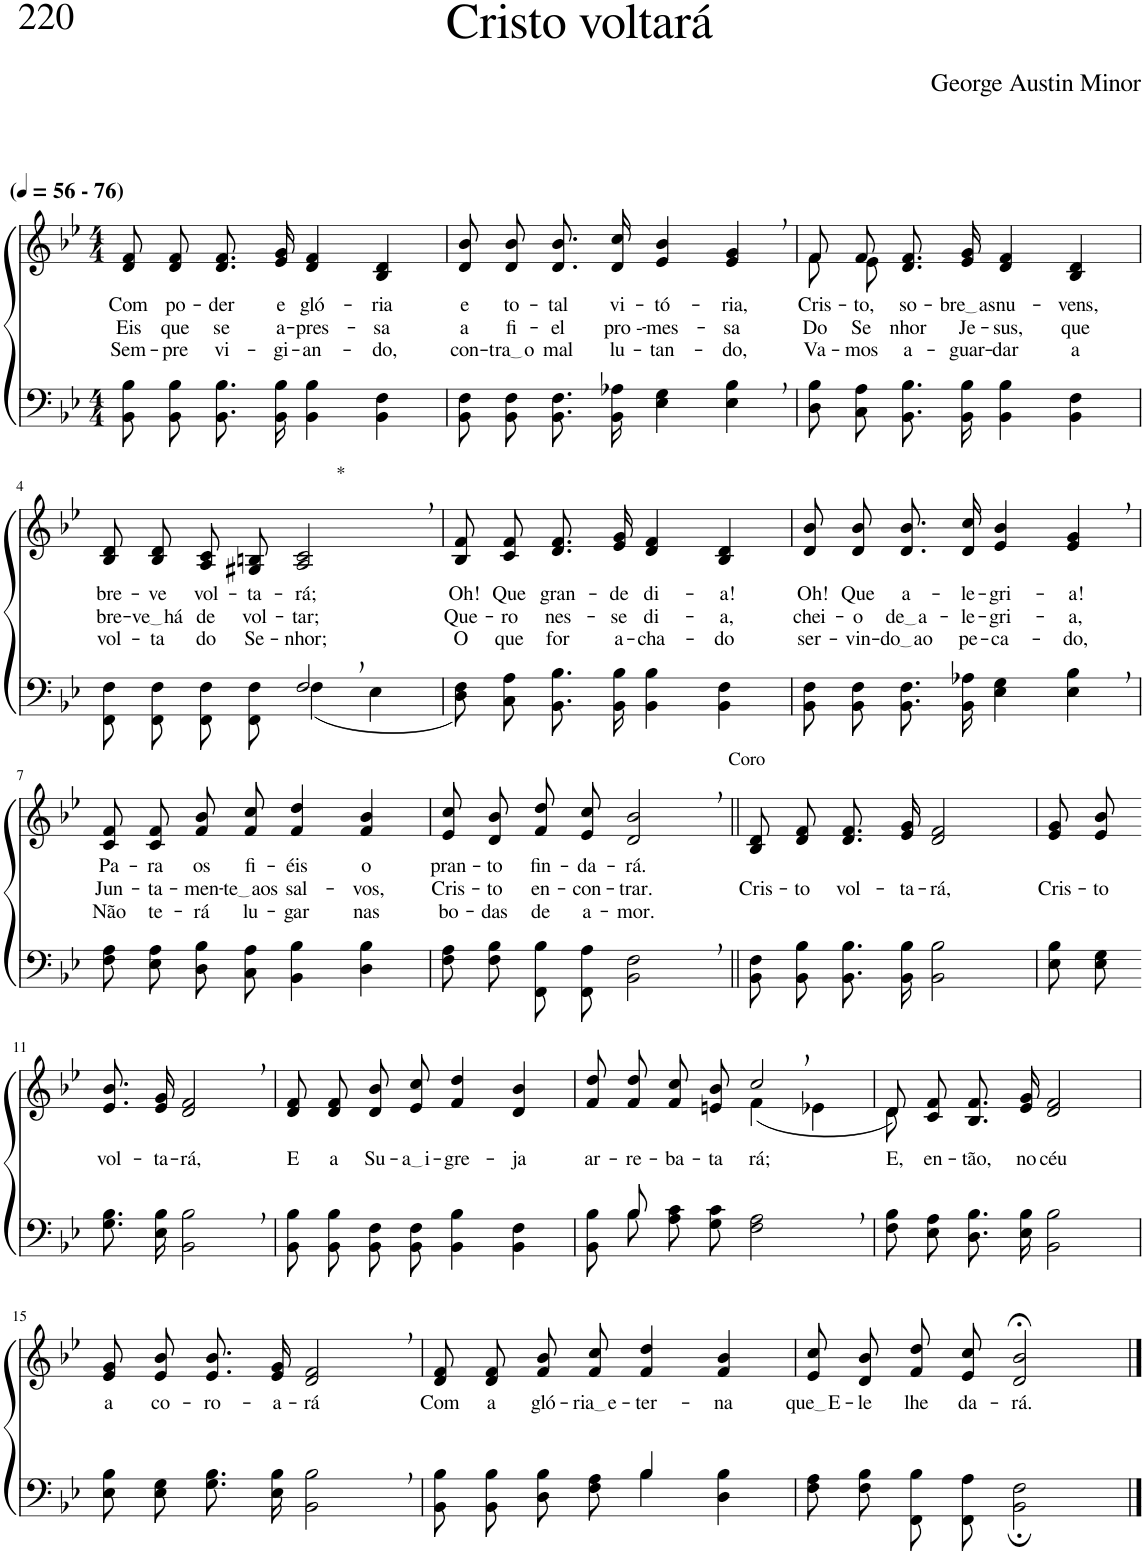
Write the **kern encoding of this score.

**kern	**kern	**text	**text	**text
*part2	*part1	*part1	*part1	*part1
*staff2	*staff1	*staff1	*staff1	*staff1
*I"Parte III e IV	*I"Parte I e II	*	*	*
*clefF4	*clefG2	*	*	*
*Trd-1c-2	*Trd-1c-2	*	*	*
*k[b-e-]	*k[b-e-]	*	*	*
*M4/4	*M4/4	*	*	*
*MM56	*MM56	*	*	*
=1	=1	=1	=1	=1
!	!LO:TX:a:B:t=(	!	!	!
!	!LO:TX:a:B:t=- 76)	!	!	!
!	!	!LO:LY:b	!LO:LY:b	!LO:LY:b
8BB-\ 8B-\L	8d/ 8f/L	Com	Eis	Sem-
!	!	!LO:LY:b	!LO:LY:b	!LO:LY:b
8BB-\ 8B-\J	8d/ 8f/J	po-	que	-pre
!	!	!LO:LY:b	!LO:LY:b	!LO:LY:b
8.BB-\ 8.B-\L	8.d/ 8.f/L	-der	se	vi-
!	!	!LO:LY:b	!LO:LY:b	!LO:LY:b
16BB-\ 16B-\Jk	16e-/ 16g/Jk	e	a-	-gi-
!	!	!LO:LY:b	!LO:LY:b	!LO:LY:b
4BB-\ 4B-\	4d/ 4f/	gló-	-pres-	-an-
!	!	!LO:LY:b	!LO:LY:b	!LO:LY:b
4BB-\ 4F\	4B-/ 4d/	-ria	-sa	-do,
=2	=2	=2	=2	=2
!	!	!LO:LY:b	!LO:LY:b	!LO:LY:b
8BB-\ 8F\L	8d/ 8b-/L	e	a	con-
!	!	!LO:LY:b	!LO:LY:b	!LO:LY:b
8BB-\ 8F\J	8d/ 8b-/J	to-	fi-	tra o
!	!	!LO:LY:b	!LO:LY:b	!LO:LY:b
8.BB-\ 8.F\L	8.d/ 8.b-/L	-tal	-el	mal
!	!	!LO:LY:b	!LO:LY:b	!LO:LY:b
16BB-\ 16A-X\Jk	16d/ 16cc/Jk	vi-	pro --	lu-
!	!	!LO:LY:b	!LO:LY:b	!LO:LY:b
4E-\ 4G\	4e-/ 4b-/	-tó-	-mes-	-tan-
!	!	!LO:LY:b	!LO:LY:b	!LO:LY:b
4E-\, 4B-\,	4e-/, 4g/,	-ria,	-sa	-do,
=3	=3	=3	=3	=3
!	!	!LO:LY:b	!LO:LY:b	!LO:LY:b
*	*^	*	*	*
8D\ 8B-\L	8f\L	8f/L	Cris-	Do	Va-
!	!	!	!LO:LY:b	!LO:LY:b	!LO:LY:b
8C\ 8A\J	8e-\J	8f/J	-to,	Se-	-mos
!	!	!	!LO:LY:b	!LO:LY:b	!LO:LY:b
8.BB-\ 8.B-\L	2.ryy	8.d/ 8.f/L	so-	nhor	a-
!	!	!	!LO:LY:b	!LO:LY:b	!LO:LY:b
16BB-\ 16B-\Jk	.	16e-/ 16g/Jk	bre as	Je-	-guar-
!	!	!	!LO:LY:b	!LO:LY:b	!LO:LY:b
4BB-\ 4B-\	.	4d/ 4f/	nu-	-sus,	-dar
!	!	!	!LO:LY:b	!LO:LY:b	!LO:LY:b
4BB-\ 4F\	.	4B-/ 4d/	-vens,	que	a
!!LO:LB:g=z
=4	=4	=4	=4	=4	=4
*^	*	*	*	*	*
!	!	!	!	!LO:LY:b	!LO:LY:b	!LO:LY:b
*	*	*v	*v	*	*	*
2ryy	8FF/ 8F/L	8B-/ 8d/L	bre-	-bre-	-vol-
!	!	!	!LO:LY:b	!LO:LY:b	!LO:LY:b
.	8FF/ 8F/J	8B-/ 8d/J	-ve	ve há	-ta
!	!	!	!LO:LY:b	!LO:LY:b	!LO:LY:b
.	8FF/ 8F/L	8A/ 8c/L	vol-	de	do
!	!	!	!LO:LY:b	!LO:LY:b	!LO:LY:b
.	8FF/ 8F/J	8G#X/ 8Bn/J	-ta-	vol-	Se-
!	!	!LO:TX:a:t=*	!	!	!
!	!	!	!LO:LY:b	!LO:LY:b	!LO:LY:b
2F,/	(4F\	2A/, 2c/,	-rá;	-tar;	-nhor;
.	4E-\	.	.	.	.
=5	=5	=5	=5	=5	=5
!	!	!	!LO:LY:b	!LO:LY:b	!LO:LY:b
*v	*v	*	*	*	*
8D\ 8F\L)	8B-/ 8f/L	Oh!	Que-	O
!	!	!LO:LY:b	!LO:LY:b	!LO:LY:b
8C\ 8A\J	8c/ 8f/J	Que	-ro	que
!	!	!LO:LY:b	!LO:LY:b	!LO:LY:b
8.BB-\ 8.B-\L	8.d/ 8.f/L	gran-	nes-	for
!	!	!LO:LY:b	!LO:LY:b	!LO:LY:b
16BB-\ 16B-\Jk	16e-/ 16g/Jk	-de	-se	a-
!	!	!LO:LY:b	!LO:LY:b	!LO:LY:b
4BB-\ 4B-\	4d/ 4f/	di-	di-	-cha-
!	!	!LO:LY:b	!LO:LY:b	!LO:LY:b
4BB-\ 4F\	4B-/ 4d/	-a!	-a,	-do
=6	=6	=6	=6	=6
!	!	!LO:LY:b	!LO:LY:b	!LO:LY:b
8BB-\ 8F\L	8d/ 8b-/L	Oh!	chei-	ser-
!	!	!LO:LY:b	!LO:LY:b	!LO:LY:b
8BB-\ 8F\J	8d/ 8b-/J	Que	-o	-vin-
!	!	!LO:LY:b	!LO:LY:b	!LO:LY:b
8.BB-\ 8.F\L	8.d/ 8.b-/L	a-	de a	do ao
!	!	!LO:LY:b	!LO:LY:b	!LO:LY:b
16BB-\ 16A-X\Jk	16d/ 16cc/Jk	-le-	-le-	pe-
!	!	!LO:LY:b	!LO:LY:b	!LO:LY:b
4E-\ 4G\	4e-/ 4b-/	-gri-	-gri-	-ca-
!	!	!LO:LY:b	!LO:LY:b	!LO:LY:b
4E-\, 4B-\,	4e-/, 4g/,	-a!	-a,	-do,
!!LO:LB:g=z
=7	=7	=7	=7	=7
!	!	!LO:LY:b	!LO:LY:b	!LO:LY:b
8F\ 8A\L	8c/ 8f/L	Pa-	Jun-	Não
!	!	!LO:LY:b	!LO:LY:b	!LO:LY:b
8E-\ 8A\J	8c/ 8f/J	-ra	-ta-	te-
!	!	!LO:LY:b	!LO:LY:b	!LO:LY:b
8D\ 8B-\L	8f/ 8b-/L	os	-men-	-rá
!	!	!LO:LY:b	!LO:LY:b	!LO:LY:b
8C\ 8A\J	8f/ 8cc/J	fi-	te aos	lu-
!	!	!LO:LY:b	!LO:LY:b	!LO:LY:b
4BB-\ 4B-\	4f/ 4dd/	-éis	sal-	-gar
!	!	!LO:LY:b	!LO:LY:b	!LO:LY:b
4D\ 4B-\	4f/ 4b-/	o	-vos,	nas
=8	=8	=8	=8	=8
!	!	!LO:LY:b	!LO:LY:b	!LO:LY:b
8F\ 8A\L	8e-/ 8cc/L	pran-	Cris-	bo-
!	!	!LO:LY:b	!LO:LY:b	!LO:LY:b
8F\ 8B-\J	8d/ 8b-/J	-to	-to	-das
!	!	!LO:LY:b	!LO:LY:b	!LO:LY:b
8FF/ 8B-/L	8f/ 8dd/L	fin-	en-	de
!	!	!LO:LY:b	!LO:LY:b	!LO:LY:b
8FF/ 8A/J	8e-/ 8cc/J	-da-	-con-	a-
!	!LO:TX:a:t=Coro	!	!	!
!	!	!LO:LY:b	!LO:LY:b	!LO:LY:b
2BB-\, 2F\,	2d/, 2b-/,	-rá.	-trar.	-mor.
=9||	=9||	=9||	=9||	=9||
!	!	!	!LO:LY:b	!
8BB-\ 8F\L	8B-/ 8d/L	.	Cris-	.
!	!	!	!LO:LY:b	!
8BB-\ 8B-\J	8d/ 8f/J	.	-to	.
!	!	!	!LO:LY:b	!
8.BB-\ 8.B-\L	8.d/ 8.f/L	.	vol-	.
!	!	!	!LO:LY:b	!
16BB-\ 16B-\Jk	16e-/ 16g/Jk	.	-ta-	.
!	!	!	!LO:LY:b	!
2BB-\ 2B-\	2d/ 2f/	.	-rá,	.
=10	=10	=10	=10	=10
!	!	!	!LO:LY:b	!
8E-\ 8B-\L	8e-/ 8g/L	.	Cris-	.
!	!	!	!LO:LY:b	!
8E-\ 8G\J	8e-/ 8b-/J	.	-to	.
!!LO:LB:g=z
=11-	=11-	=11-	=11-	=11-
!	!	!LO:LY:b	!	!
8.G\ 8.B-\L	8.e-/ 8.b-/L	vol-	.	.
!	!	!LO:LY:b	!	!
16E-\ 16B-\Jk	16e-/ 16g/Jk	-ta-	.	.
!	!	!LO:LY:b	!	!
2BB-\, 2B-\,	2d/, 2f/,	-rá,	.	.
=12	=12	=12	=12	=12
!	!	!LO:LY:b	!	!
8BB-\ 8B-\L	8d/ 8f/L	E	.	.
!	!	!LO:LY:b	!	!
8BB-\ 8B-\J	8d/ 8f/J	a	.	.
!	!	!LO:LY:b	!	!
8BB-\ 8F\L	8d/ 8b-/L	Su-	.	.
!	!	!LO:LY:b	!	!
8BB-\ 8F\J	8e-/ 8cc/J	a i	.	.
!	!	!LO:LY:b	!	!
4BB-\ 4B-\	4f/ 4dd/	-gre-	.	.
!	!	!LO:LY:b	!	!
4BB-\ 4F\	4d/ 4b-/	-ja	.	.
=13	=13	=13	=13	=13
*^	*	*	*	*
!	!	!	!LO:LY:b	!	!
*	*	*^	*	*	*
8ryy	8BB-\ 8B-\L	8f/ 8dd/L	2ryy	ar-	.	.
!	!	!	!	!LO:LY:b	!	!
8B-/	8B-\J	8f/ 8dd/J	.	-re-	.	.
!	!	!	!	!LO:LY:b	!	!
2.ryy	8A\ 8c\L	8f/ 8cc/L	.	-ba-	.	.
!	!	!	!	!LO:LY:b	!	!
.	8G\ 8c\J	8en/ 8b-/J	.	-ta-	.	.
!	!	!	!	!LO:LY:b	!	!
.	2F\ 2A\	2cc,/	(4f\	-rá;	.	.
.	.	.	4e-X\	.	.	.
*v	*v	*	*	*	*	*
=14	=14	=14	=14	=14	=14
!	!	!	!LO:LY:b	!	!
8F\ 8B-\L	8d/L)	8d\	-E,	.	.
!	!	!	!LO:LY:b	!	!
8E-\ 8A\J	8c/ 8f/J	2..ryy	en-	.	.
!	!	!	!LO:LY:b	!	!
8.D\ 8.B-\L	8.B-/ 8.f/L	.	-tão,	.	.
!	!	!	!LO:LY:b	!	!
16E-\ 16B-\Jk	16e-/ 16g/Jk	.	no	.	.
!	!	!	!LO:LY:b	!	!
2BB-\ 2B-\	2d/ 2f/	.	céu	.	.
*	*v	*v	*	*	*
!!LO:LB:g=z
=15	=15	=15	=15	=15
!	!	!LO:LY:b	!	!
8E-\ 8B-\L	8e-/ 8g/L	a	.	.
!	!	!LO:LY:b	!	!
8E-\ 8G\J	8e-/ 8b-/J	co-	.	.
!	!	!LO:LY:b	!	!
8.G\ 8.B-\L	8.e-/ 8.b-/L	-ro-	.	.
!	!	!LO:LY:b	!	!
16E-\ 16B-\Jk	16e-/ 16g/Jk	-a-	.	.
!	!	!LO:LY:b	!	!
2BB-\, 2B-\,	2d/, 2f/,	-rá	.	.
=16	=16	=16	=16	=16
*^	*	*	*	*
!	!	!	!LO:LY:b	!	!
2ryy	8BB-\ 8B-\L	8d/ 8f/L	Com	.	.
!	!	!	!LO:LY:b	!	!
.	8BB-\ 8B-\J	8d/ 8f/J	a	.	.
!	!	!	!LO:LY:b	!	!
.	8D\ 8B-\L	8f/ 8b-/L	gló-	.	.
!	!	!	!LO:LY:b	!	!
.	8F\ 8A\J	8f/ 8cc/J	ria e	.	.
!	!	!	!LO:LY:b	!	!
4B-/	4B-\	4f/ 4dd/	-ter-	.	.
!	!	!	!LO:LY:b	!	!
4ryy	4D\ 4B-\	4f/ 4b-/	-na	.	.
=17	=17	=17	=17	=17	=17
!	!	!	!LO:LY:b	!	!
*v	*v	*	*	*	*
8F\ 8A\L	8e-/ 8cc/L	que E	.	.
!	!	!LO:LY:b	!	!
8F\ 8B-\J	8d/ 8b-/J	-le	.	.
!	!	!LO:LY:b	!	!
8FF/ 8B-/L	8f/ 8dd/L	lhe	.	.
!	!	!LO:LY:b	!	!
8FF/ 8A/J	8e-/ 8cc/J	da-	.	.
!	!	!LO:LY:b	!	!
2BB-\; 2F\;	2d/;< 2b-/;<	-rá.	.	.
==	==	==	==	==
*-	*-	*-	*-	*-
